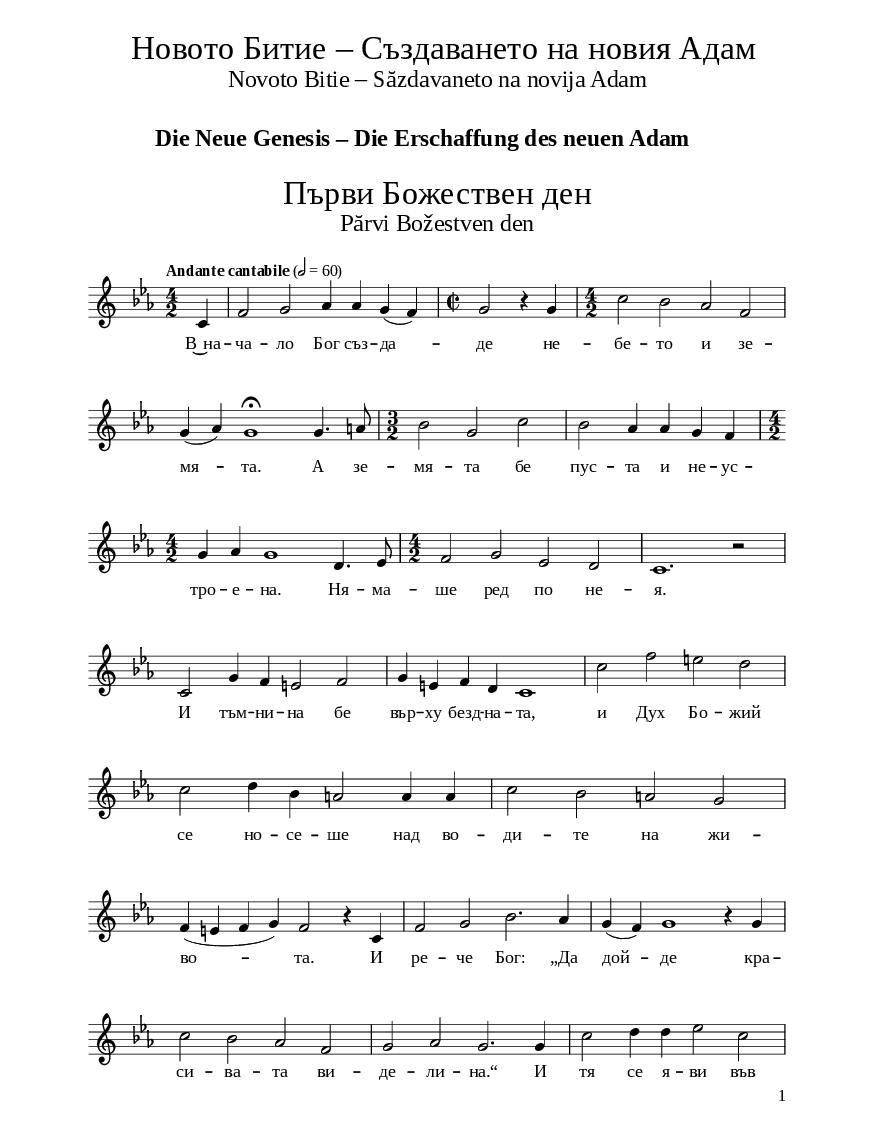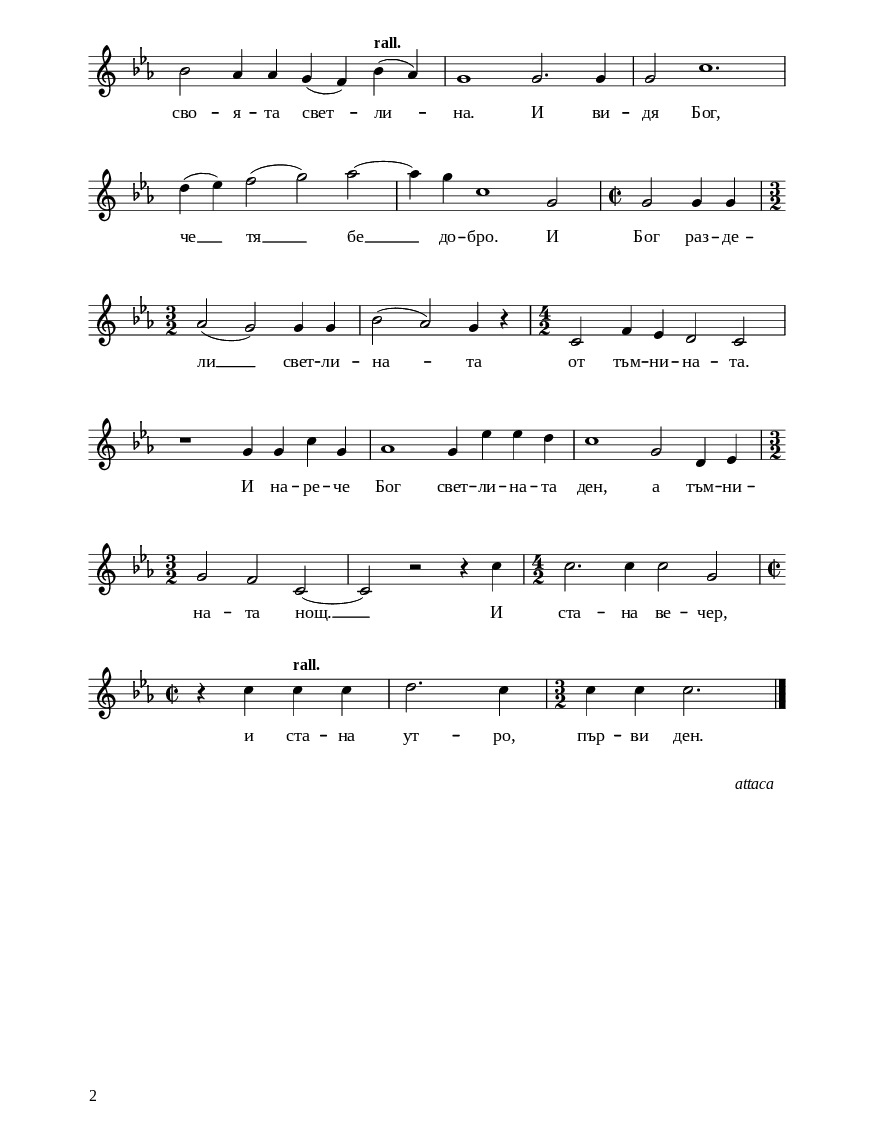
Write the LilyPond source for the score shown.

\version "2.24.2"

% include paper part and global functions
\include "include/globals.ily"

\bookpart {
   \label #'ref191
  \tocItem \markup "Новото Битие – Novoto Bitie"
  \label #'ref191_1
  \tocItem \markup "     Първи Божествен ден – Părvi Božestven den"
  \include "include/bookpart-paper.ily"
  \markup \center-column \normal-text \fontsize #6.5 {
    \center-align
    \line { "     Новото Битие – Създаването на новия Адам" }
     \center-align
   
    \vspace #-0.1
    \center-align
    \line \fontsize #-3 { "     Novoto Bitie – Săzdavaneto na novija Adam" }
    \vspace #-0.1
    \center-align
     \hspace #5.1
    \line \fontsize #-3 \bold  { "Die Neue Genesis – Die Erschaffung des neuen Adam" }
    %\vspace #-0.8
    \center-align
    \line \fontsize #-3 { " " }
  }
  \score {
    \include "include/score-layout.ily"

    \new Voice \absolute {
      \clef treble
      \key c \minor
      \time 4/2
      \tempoFunc "Andante cantabile" 2 "60"
      \autoBeamOff
      \partial 4
      c'4 | f'2 g'2 
      as'4 as'4 g'4 ( f'4 ) | \time 2/2 g'2 r4 g'4 | % 3
      \time 4/2 c''2 bes'2 as'2 f'2 \break | % 4
      g'4 ( as'4 ) g'1 \fermata g'4. a'8 | % 5
      \time 3/2  bes'2 g'2 c''2 | % 6
      bes'2 as'4 as'4 g'4 f'4 \break | % 7
      \time 4/2  g'4 as'4 g'1 d'4. es'8 | % 8
      \time 4/2  f'2 g'2 es'2 d'2 | % 9
      c'1. r2 \break |
      c'2 g'4 f'4 e'2 f'2 | % 11
      g'4 e'4 f'4 d'4 c'1 | % 12
      c''2 f''2 e''2 d''2 \break | % 13
      c''2 d''4 bes'4 a'2 a'4 a'4 | % 14
      c''2 bes'2 a'2 g'2 \break | % 15
      f'4 ( e'4 f'4 g'4 ) f'2 r4 c'4 | % 16
      f'2 g'2 bes'2. as'4 | % 17
      g'4 ( f'4 ) g'1 r4 g'4 \break | % 18
      c''2 bes'2 as'2 f'2 | % 19
      g'2 as'2 g'2. g'4 |
      c''2 d''4 d''4 es''2 c''2 \break | % 21
      bes'2 as'4 as'4 g'4 ( f'4 )  \tempo "rall." bes'4( as'4 )
      | % 22
      g'1 g'2. g'4 | % 23
      g'2 c''1.  | % 24
      d''4 ( es''4 ) f''2 ( g''2 ) as''2 ~ | % 25
      as''4 g''4 c''1 g'2 | % 26
      \time 2/2  g'2 g'4 g'4 \break | % 27
      \time 3/2  as'2 ( g'2 ) g'4 g'4 | % 28
      bes'2 ( as'2 ) g'4 r4 | % 29
      \time 4/2  c'2 f'4 es'4 d'2 c'2 \break |
      r1 g'4 g'4 c''4 g'4 | % 31
      as'1 g'4 es''4 es''4 d''4 | % 32
      c''1 g'2 d'4 es'4 \break | % 33
      \time 3/2  g'2 f'2 c'2 ~ | % 34
      c'2 r2 r4 c''4 | % 35
      \time 4/2  c''2. c''4 c''2 g'2 \break | % 36
      \time 2/2  r4 c''4 \tempo "rall."  c''4c''4 | % 37
      d''2. c''4 | % 38
      \time 3/2 c''4 c''4 c''2. \bar "|."
    }

    \addlyrics {
      В~на -- ча --
      ло Бог съз -- да -- де не -- бе -- то и зе --
      мя -- та. А зе -- мя -- та бе пус -- та и не
      -- ус -- тро -- е -- на. Ня -- ма -- ше ред по
      не -- я. И тъм -- ни -- на бе вър -- ху безд --
      на -- та, и Дух Бо -- жий се но -- се -- ше
      над во -- ди -- те на жи -- во -- та. И ре --
      че Бог: „Да дой -- де кра -- си -- ва -- та ви
      -- де -- ли -- на.“ И тя се я -- ви във сво --
      я -- та свет -- ли -- на. И ви -- дя Бог, че __
      тя __ бе __ до -- бро. И Бог раз -- де -- ли __ свет --
      ли -- на -- та от тъм -- ни -- на -- та. И на --
      ре -- че Бог свет -- ли -- на -- та ден, а тъм
      -- ни -- на -- та нощ. __ И ста -- на ве -- чер, и
      ста -- на ут -- ро, пър -- ви ден.}

        \header {
          title = \titleFunc "Първи Божествен ден" "Părvi Božestven den"
        }

        \midi{}

      } % score

      \markup \raise #2.8 \override #'(baseline-skip . 2) {
        \column {
          \fill-line \italic { "" "" \concat {"attaca" "   " }}
        }
      }

      % include foreign translation(s) of the song
      

    } % bookpart

    % Più mosso
    %
